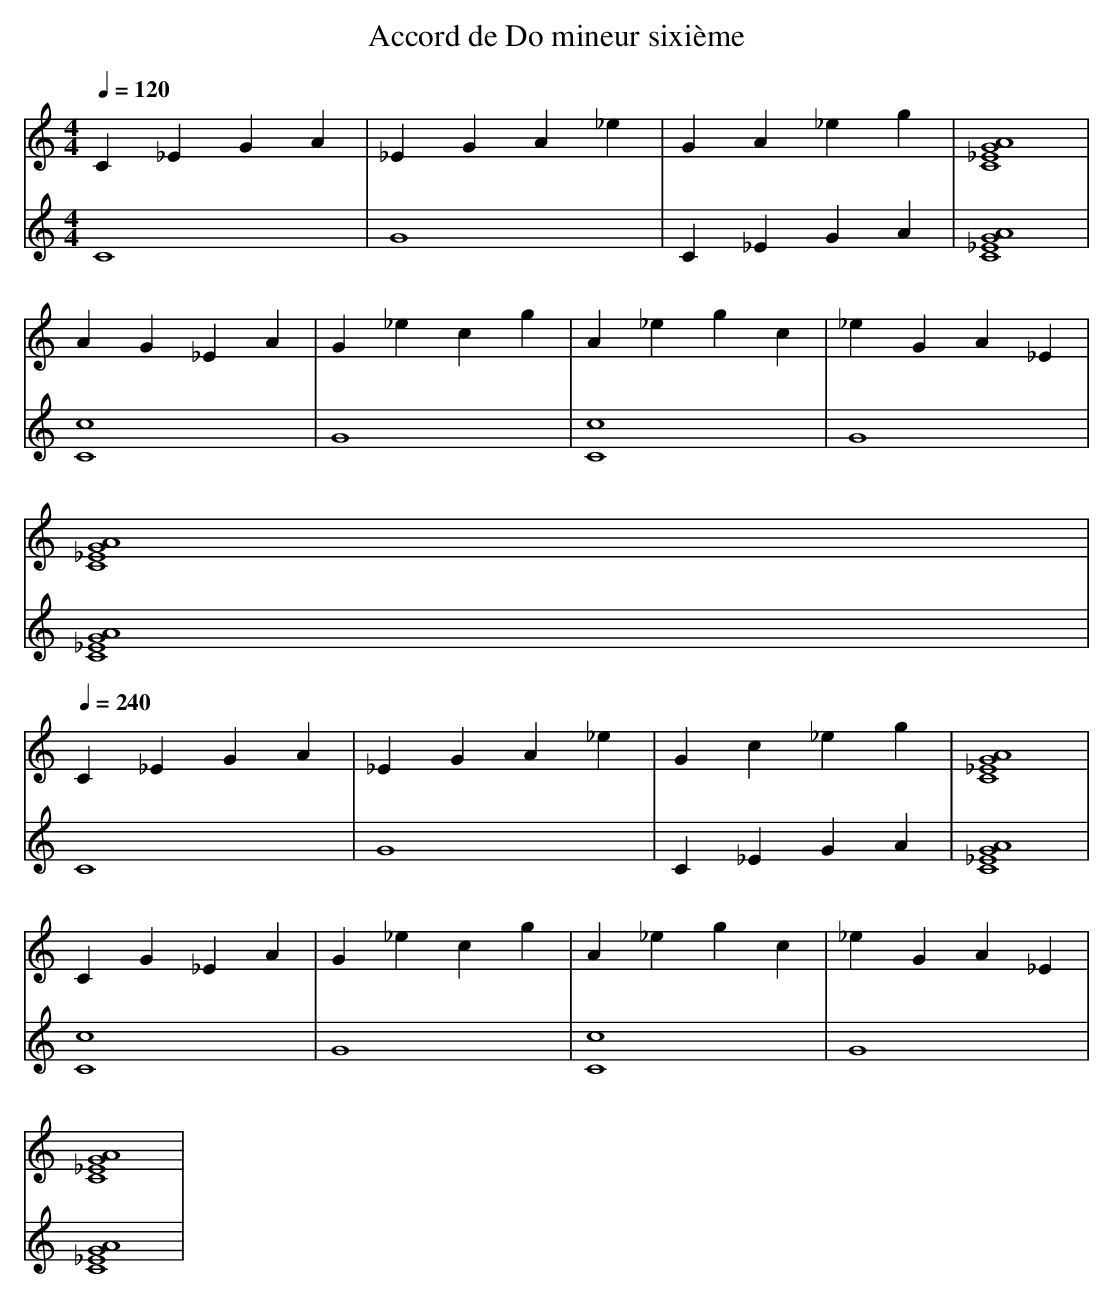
X:1
T:Accord de Do mineur sixième
M: 4/4
L: 1/4
Q:1/4=120
K:C
V:1
C _E G A | _E G A _e | G A _e g | [C4 _E4 G4 A4] |
A G _E A | G _e c g | A _e g c | _e G A _E |
[C4 _E4 G4 A4] |
Q:1/4=240
C _E G A | _E G A _e | G c _e g | [C4 _E4 G4 A4] |
C G _E A | G _e c g | A _e g c | _e G A _E |
[C4 _E4 G4 A4] |
V:2
C4 | G4 | C _E G A | [C4 _E4 G4 A4] |
[C4 c4] | G4 | [C4 c4] | G4 |
[C4 _E4 G4 A4] |
Q:1/4=240
C4 | G4 | C _E G A | [C4 _E4 G4 A4] |
[C4 c4] | G4 | [C4 c4] | G4 |
[C4 _E4 G4 A4] |
